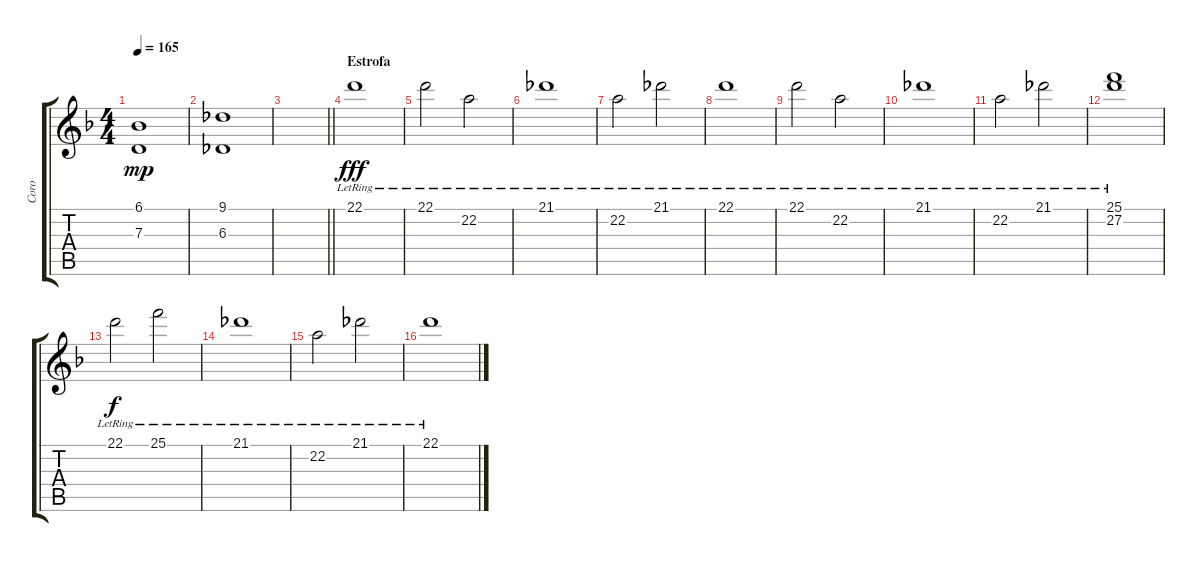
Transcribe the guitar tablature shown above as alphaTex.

\track ("Coro" "Coro") {instrument choiraahs}
\staff {score tabs}
\tuning (E4 B3 G3 D3 A2 E2) {hide}
\ts (4 4)
\tempo 165
\clef g2
\ks f
(6.1 7.3).1{dy mp} |
(9.1 6.3).1 |
\barLineRight lightlight
|
\section ("" "Estrofa")
22.1{lr}.1{dy fff instrument acousticgrandpiano} |
22.1{lr}.2 22.2{lr}.2 |
21.1{lr}.1 |
22.2{lr}.2 21.1{lr}.2 |
22.1{lr}.1 |
22.1{lr}.2 22.2{lr}.2 |
21.1{lr}.1 |
22.2{lr}.2 21.1{lr}.2 |
(25.1 27.2{lr}).1 |
22.1{lr}.2{dy f} 25.1{lr}.2 |
21.1{lr}.1 |
22.2{lr}.2 21.1{lr}.2 |
22.1{lr}.1
